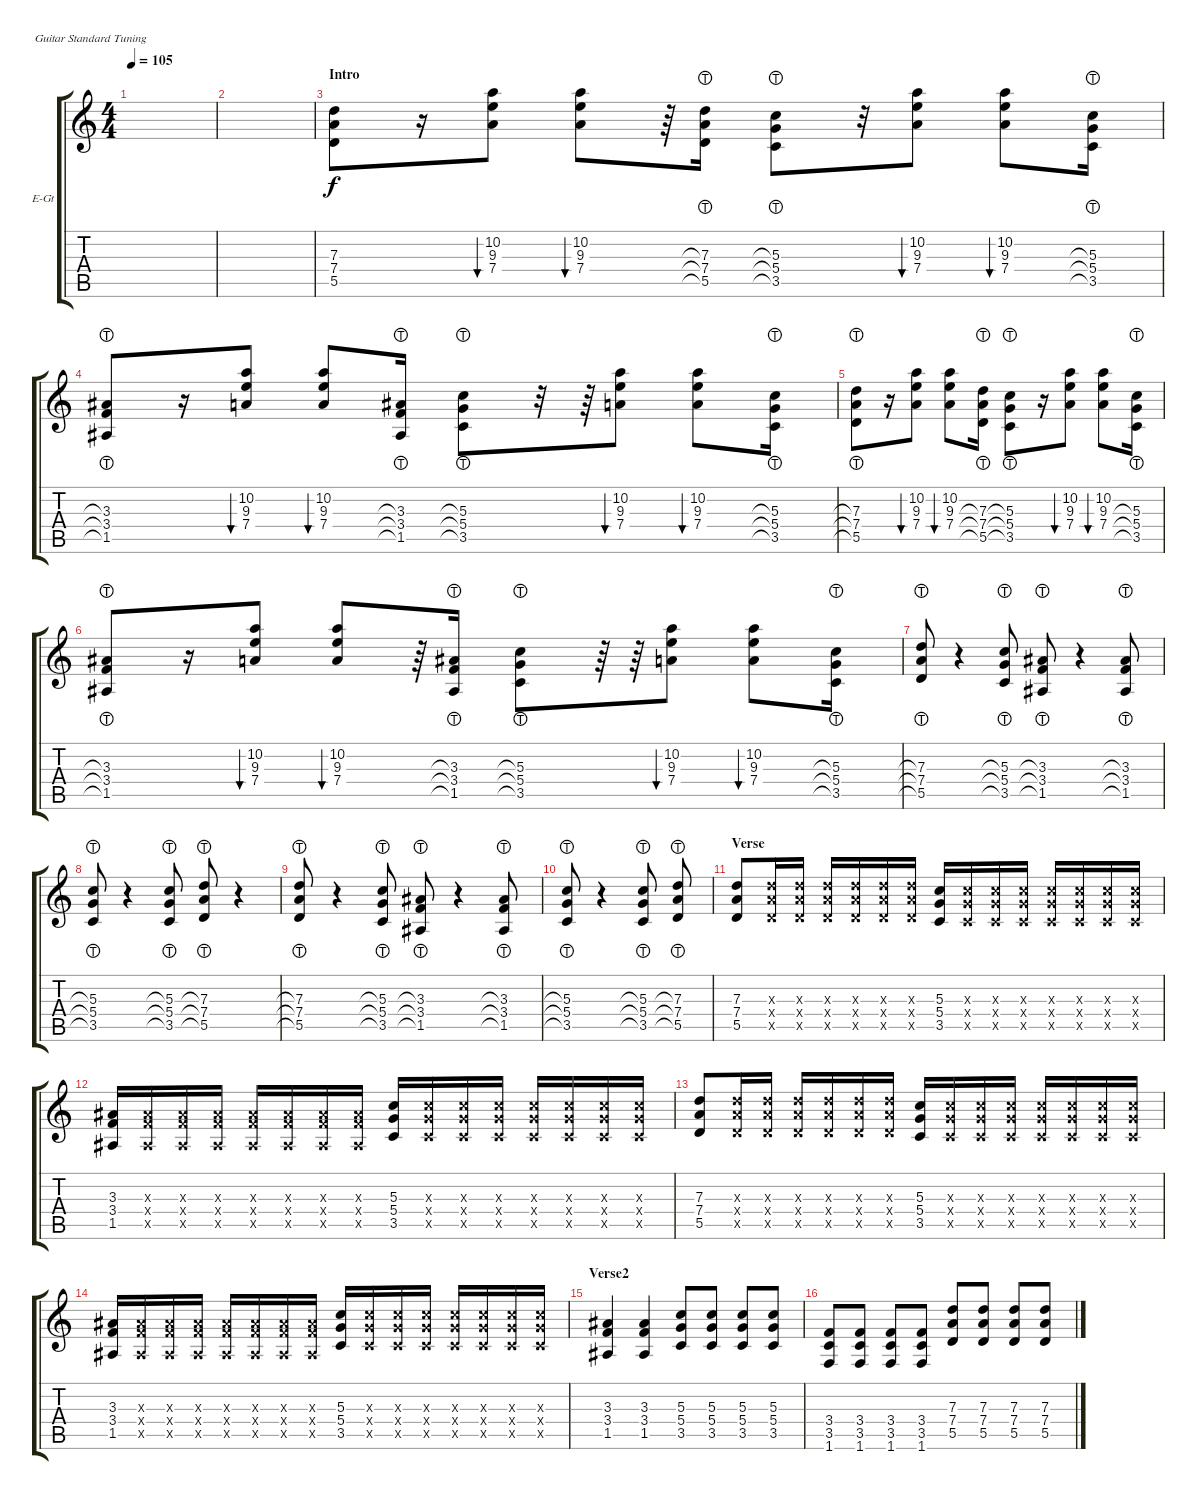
\defaultSystemsLayout 4
\bracketExtendMode groupsimilarinstruments
\firstSystemTrackNameOrientation horizontal
\otherSystemsTrackNameOrientation horizontal
\track ("Guitar" "E-Gt") {instrument distortionguitar}
\staff {score tabs}
\tuning (E4 B3 G3 D3 A2 E2)
\ts (4 4)
\tempo 105
\clef g2
\ks c
|
|
\section ("" "Intro")
(7.4 5.5 7.3).8 r.16 (9.3 7.4 10.2).8{bu 30} (9.3 7.4 10.2).8{bu 199} r.64 (7.3{lht} 7.4{lht} 5.5{lht}).16 (5.3{lht} 5.4{lht} 3.5{lht}).8 r.32 (9.3 7.4 10.2).8{bu 30} (9.3 7.4 10.2).8{bu 199} (5.3{lht} 5.4{lht} 3.5{lht}).16 |
(3.3{lht} 3.4{lht} 1.5{lht}).8 r.16 (9.3 7.4 10.2).8{bu 119} (9.3 7.4 10.2).8{bu 119} (3.3{lht} 3.4{lht} 1.5{lht}).16 (5.3{lht} 5.4{lht} 3.5{lht}).8 r.32 r.64 (9.3 7.4 10.2).8{bu 30} (9.3 7.4 10.2).8{bu 199} (5.3{lht} 5.4{lht} 3.5{lht}).16 |
(7.3{lht} 7.4{lht} 5.5{lht}).8 r.16 (9.3 7.4 10.2).8{bu 30} (9.3 7.4 10.2).8{bu 199} (7.3{lht} 7.4{lht} 5.5{lht}).16 (5.3{lht} 5.4{lht} 3.5{lht}).8 r.16 (9.3 7.4 10.2).8{bu 30} (9.3 7.4 10.2).8{bu 199} (5.3{lht} 5.4{lht} 3.5{lht}).16 |
(3.3{lht} 3.4{lht} 1.5{lht}).8 r.16 (9.3 7.4 10.2).8{bu 30} (9.3 7.4 10.2).8{bu 199} r.64 (3.3{lht} 3.4{lht} 1.5{lht}).16 (5.3{lht} 5.4{lht} 3.5{lht}).8 r.64 r.64 (9.3 7.4 10.2).8{bu 30} (9.3 7.4 10.2).8{bu 199} (5.3{lht} 5.4{lht} 3.5{lht}).16 |
(7.3{lht} 7.4{lht} 5.5{lht}).8 r.4 (5.3{lht} 5.4{lht} 3.5{lht}).8 (3.4{lht} 3.3{lht} 1.5{lht}).8 r.4 (3.3{lht} 3.4{lht} 1.5{lht}).8 |
(5.3{lht} 5.4{lht} 3.5{lht}).8 r.4 (5.3{lht} 5.4{lht} 3.5{lht}).8 (7.3{lht} 7.4{lht} 5.5{lht}).8 r.4 |
(7.3{lht} 7.4{lht} 5.5{lht}).8 r.4 (5.3{lht} 5.4{lht} 3.5{lht}).8 (3.4{lht} 3.3{lht} 1.5{lht}).8 r.4 (3.3{lht} 3.4{lht} 1.5{lht}).8 |
(5.3{lht} 5.4{lht} 3.5{lht}).8 r.4 (5.3{lht} 5.4{lht} 3.5{lht}).8 (7.3{lht} 7.4{lht} 5.5{lht}).8 |
\section ("" "Verse")
(7.3 7.4 5.5).8 (7.3{x} 7.4{x} 5.5{x}).16 (7.3{x} 7.4{x} 5.5{x}).16 (7.3{x} 7.4{x} 5.5{x}).16 (7.3{x} 7.4{x} 5.5{x}).16 (7.3{x} 7.4{x} 5.5{x}).16 (7.3{x} 7.4{x} 5.5{x}).16 (5.3 5.4 3.5).16 (5.3{x} 5.4{x} 3.5{x}).16 (5.3{x} 5.4{x} 3.5{x}).16 (5.3{x} 5.4{x} 3.5{x}).16 (5.3{x} 5.4{x} 3.5{x}).16 (5.3{x} 5.4{x} 3.5{x}).16 (5.3{x} 5.4{x} 3.5{x}).16 (5.3{x} 5.4{x} 3.5{x}).16 |
(3.3 3.4 1.5).16 (3.3{x} 3.4{x} 1.5{x}).16 (3.3{x} 3.4{x} 1.5{x}).16 (3.3{x} 3.4{x} 1.5{x}).16 (3.3{x} 3.4{x} 1.5{x}).16 (3.3{x} 3.4{x} 1.5{x}).16 (3.3{x} 3.4{x} 1.5{x}).16 (3.3{x} 3.4{x} 1.5{x}).16 (5.3 5.4 3.5).16 (5.3{x} 5.4{x} 3.5{x}).16 (5.3{x} 5.4{x} 3.5{x}).16 (5.3{x} 5.4{x} 3.5{x}).16 (5.3{x} 5.4{x} 3.5{x}).16 (5.3{x} 5.4{x} 3.5{x}).16 (5.3{x} 5.4{x} 3.5{x}).16 (5.3{x} 5.4{x} 3.5{x}).16 |
(7.3 7.4 5.5).8 (7.3{x} 7.4{x} 5.5{x}).16 (7.3{x} 7.4{x} 5.5{x}).16 (7.3{x} 7.4{x} 5.5{x}).16 (7.3{x} 7.4{x} 5.5{x}).16 (7.3{x} 7.4{x} 5.5{x}).16 (7.3{x} 7.4{x} 5.5{x}).16 (5.3 5.4 3.5).16 (5.3{x} 5.4{x} 3.5{x}).16 (5.3{x} 5.4{x} 3.5{x}).16 (5.3{x} 5.4{x} 3.5{x}).16 (5.3{x} 5.4{x} 3.5{x}).16 (5.3{x} 5.4{x} 3.5{x}).16 (5.3{x} 5.4{x} 3.5{x}).16 (5.3{x} 5.4{x} 3.5{x}).16 |
(3.3 3.4 1.5).16 (3.3{x} 3.4{x} 1.5{x}).16 (3.3{x} 3.4{x} 1.5{x}).16 (3.3{x} 3.4{x} 1.5{x}).16 (3.3{x} 3.4{x} 1.5{x}).16 (3.3{x} 3.4{x} 1.5{x}).16 (3.3{x} 3.4{x} 1.5{x}).16 (3.3{x} 3.4{x} 1.5{x}).16 (5.3 5.4 3.5).16 (5.3{x} 5.4{x} 3.5{x}).16 (5.3{x} 5.4{x} 3.5{x}).16 (5.3{x} 5.4{x} 3.5{x}).16 (5.3{x} 5.4{x} 3.5{x}).16 (5.3{x} 5.4{x} 3.5{x}).16 (5.3{x} 5.4{x} 3.5{x}).16 (5.3{x} 5.4{x} 3.5{x}).16 |
\section ("" "Verse2")
(3.3 3.4 1.5).4 (3.3 3.4 1.5).4 (5.3 5.4 3.5).8{dy f} (5.3 5.4 3.5).8 (5.3 5.4 3.5).8 (5.3 5.4 3.5).8 |
(3.4 3.5 1.6).8 (3.4 3.5 1.6).8 (3.4 3.5 1.6).8 (3.4 3.5 1.6).8 (7.3 7.4 5.5).8 (7.3 7.4 5.5).8 (7.3 7.4 5.5).8 (7.3 7.4 5.5).8
